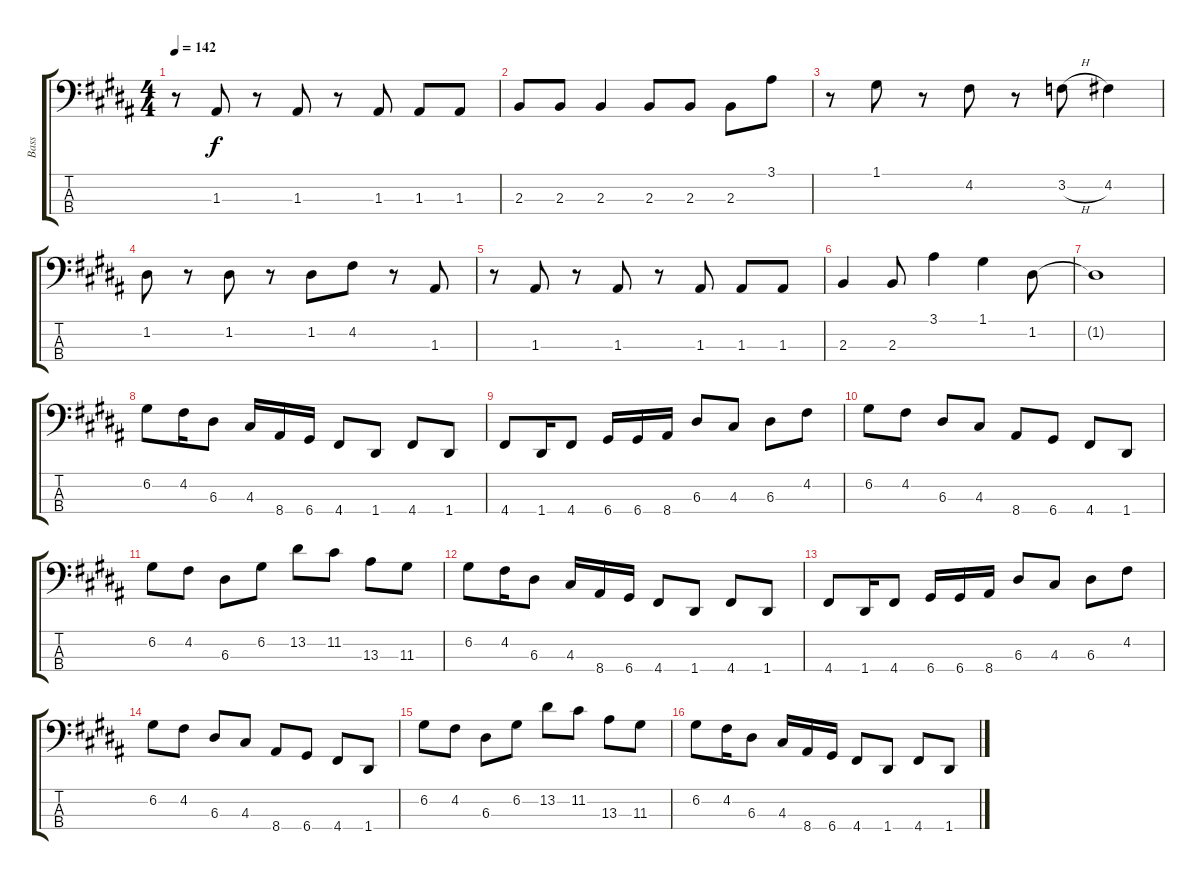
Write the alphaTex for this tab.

\track ("Bass" "Bass") {instrument electricbassfinger}
\staff {score tabs}
\tuning (G2 D2 A1 D1) {hide}
\ts (4 4)
\tempo 142
\clef f4
\ks b
r.8{dy f} 1.3.8 r.8 1.3.8 r.8 1.3.8 1.3.8 1.3.8 |
2.3.8 2.3.8 2.3.4 2.3.8 2.3.8 2.3.8 3.1.8 |
r.8 1.1.8 r.8 4.2.8 r.8 3.2{h}.8 4.2.4 |
1.2.8 r.8 1.2.8 r.8 1.2.8 4.2.8 r.8 1.3.8 |
r.8 1.3.8 r.8 1.3.8 r.8 1.3.8 1.3.8 1.3.8 |
2.3.4 2.3.8 3.1.4 1.1.4 1.2.8 |
1.2{t}.1 |
6.2.8 4.2.16 6.3.8 4.3.16 8.4.16 6.4.16 4.4.8 1.4.8 4.4.8 1.4.8 |
4.4.8 1.4.16 4.4.8 6.4.16 6.4.16 8.4.16 6.3.8 4.3.8 6.3.8 4.2.8 |
6.2.8 4.2.8 6.3.8 4.3.8 8.4.8 6.4.8 4.4.8 1.4.8 |
6.2.8 4.2.8 6.3.8 6.2.8 13.2.8 11.2.8 13.3.8 11.3.8 |
6.2.8 4.2.16 6.3.8 4.3.16 8.4.16 6.4.16 4.4.8 1.4.8 4.4.8 1.4.8 |
4.4.8 1.4.16 4.4.8 6.4.16 6.4.16 8.4.16 6.3.8 4.3.8 6.3.8 4.2.8 |
6.2.8 4.2.8 6.3.8 4.3.8 8.4.8 6.4.8 4.4.8 1.4.8 |
6.2.8 4.2.8 6.3.8 6.2.8 13.2.8 11.2.8 13.3.8 11.3.8 |
6.2.8 4.2.16 6.3.8 4.3.16 8.4.16 6.4.16 4.4.8 1.4.8 4.4.8 1.4.8
